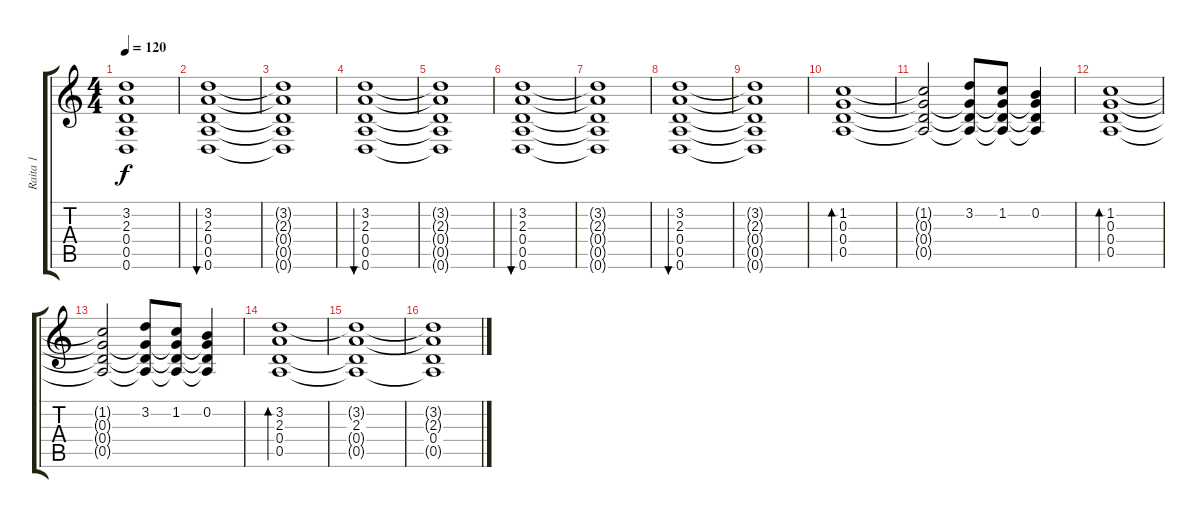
\track ("Raita 1" "Raita 1") {instrument acousticguitarsteel}
\staff {score tabs}
\tuning (E4 B3 G3 D3 A2 D2) {hide}
\ts (4 4)
\tempo 120
\clef g2
\ks c
(3.2{t} 2.3{t} 0.4{t} 0.5{t} 0.6{t}).1{dy f} |
(3.2 2.3 0.4 0.5 0.6).1{bu 480} |
(3.2{t} 2.3{t} 0.4{t} 0.5{t} 0.6{t}).1 |
(3.2 2.3 0.4 0.5 0.6).1{bu 480} |
(3.2{t} 2.3{t} 0.4{t} 0.5{t} 0.6{t}).1 |
(3.2 2.3 0.4 0.5 0.6).1{bu 480} |
(3.2{t} 2.3{t} 0.4{t} 0.5{t} 0.6{t}).1 |
(3.2 2.3 0.4 0.5 0.6).1{bu 480} |
(3.2{t} 2.3{t} 0.4{t} 0.5{t} 0.6{t}).1 |
(1.2 0.3 0.4 0.5).1{bd 120 volume 16} |
(1.2{t} 0.3{t} 0.4{t} 0.5{t}).2 (3.2 0.3{t} 0.4{t} 0.5{t}).8 (1.2 0.3{t} 0.4{t} 0.5{t}).8 (0.2 0.3{t} 0.4{t} 0.5{t}).4 |
(1.2 0.3 0.4 0.5).1{bd 120} |
(1.2{t} 0.3{t} 0.4{t} 0.5{t}).2 (3.2 0.3{t} 0.4{t} 0.5{t}).8 (1.2 0.3{t} 0.4{t} 0.5{t}).8 (0.2 0.3{t} 0.4{t} 0.5{t}).4 |
(3.2 2.3 0.4 0.5).1{bd 120} |
(3.2{t} 2.3 0.4{t} 0.5{t}).1 |
(3.2{t} 2.3{t} 0.4 0.5{t}).1
